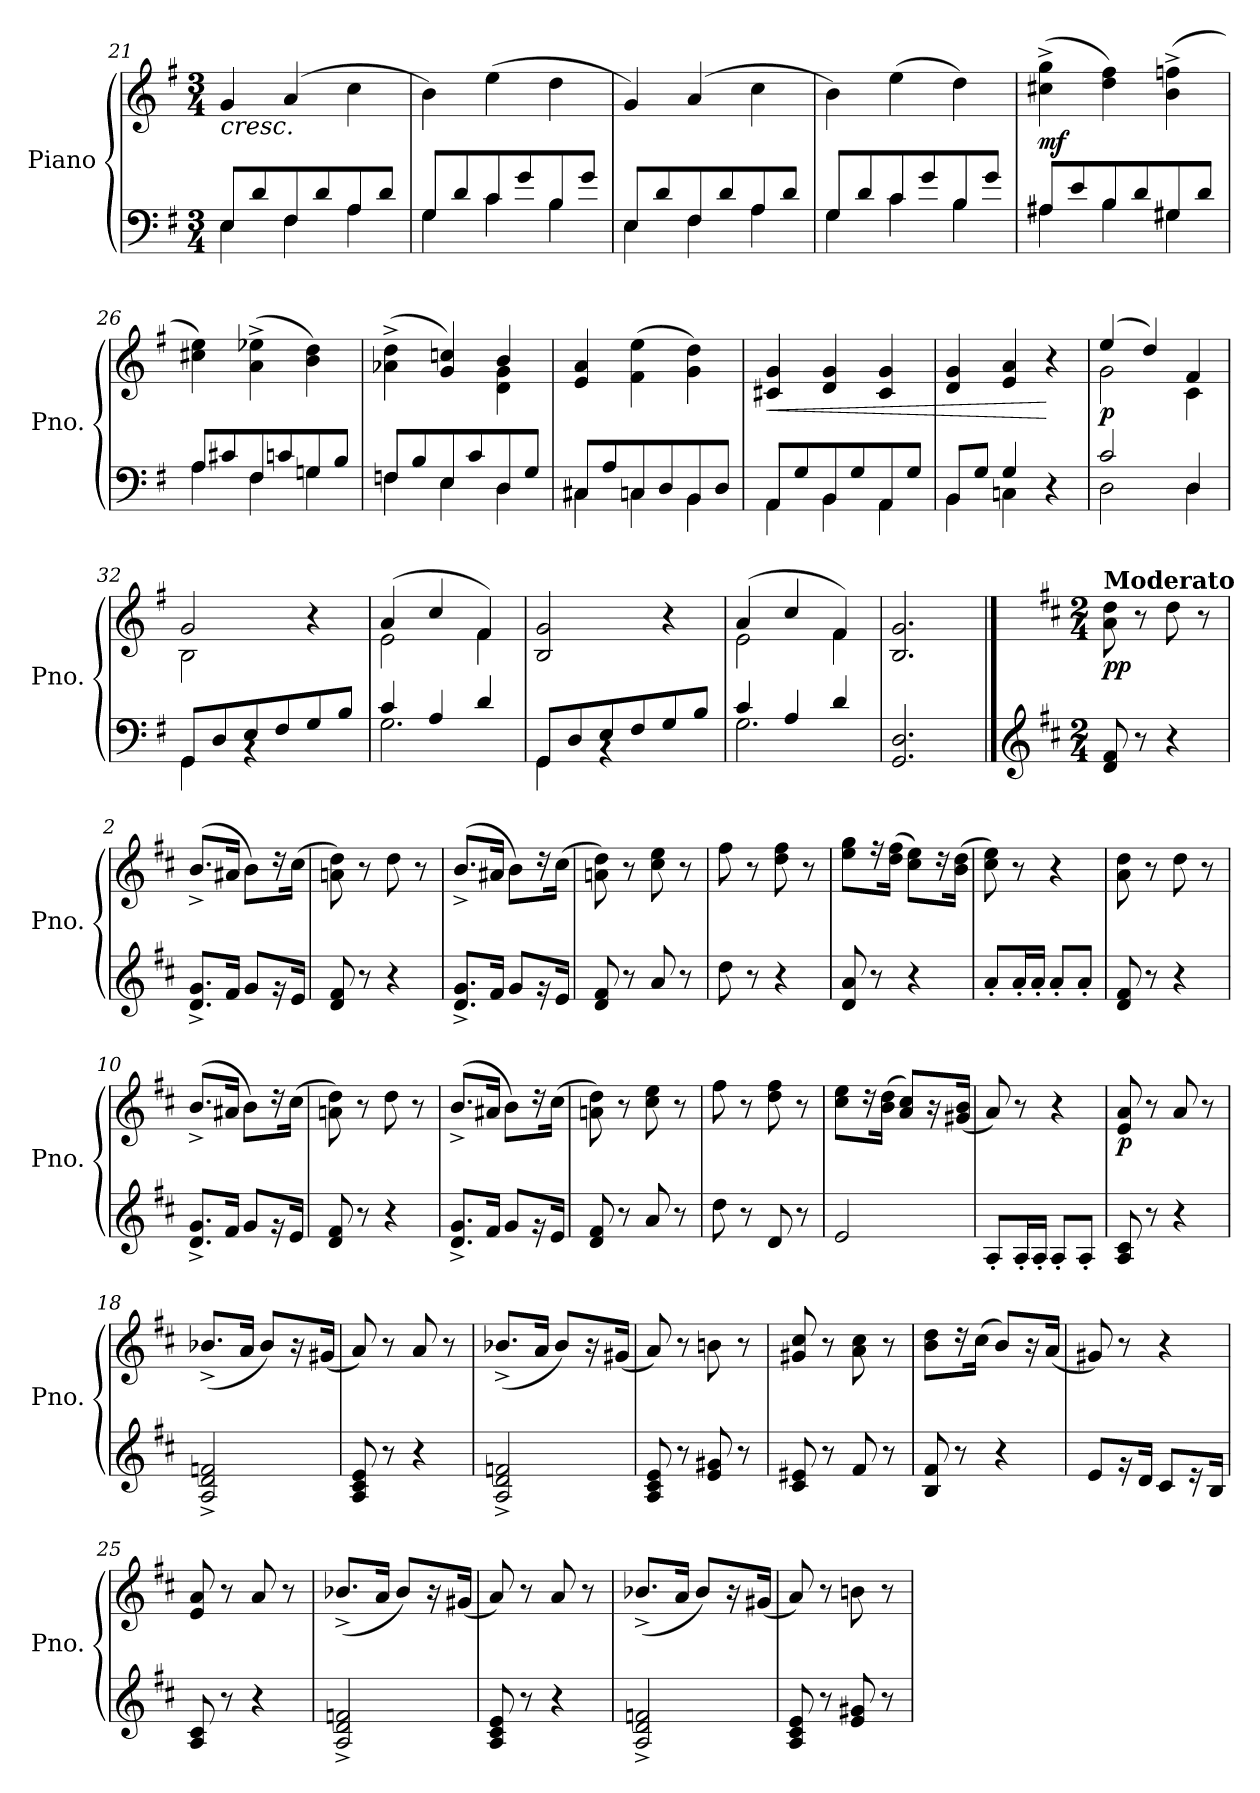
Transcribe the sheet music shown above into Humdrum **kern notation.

**kern	**kern	**dynam
*part1	*part1	*part1
*staff2	*staff1	*staff1/2
*I"Piano	*	*
*I'Pno.	*	*
*clefF4	*clefG2	*
*k[f#]	*k[f#]	*
*M3/4	*M3/4	*
=21	=21	=21
*^	*	*
!	!	!LO:TX:b:i:t=cresc.	!
8E/L	4E\	4g/	.
8d/	.	.	.
8F#/	4F#\	(>4a/	.
8d/	.	.	.
8A/	4A\	4cc\	.
8d/J	.	.	.
=22	=22	=22	=22
8G/L	4G\	4b\)	.
8d/	.	.	.
8c/	4c\	(>4ee\	.
8g/	.	.	.
8B/	4B\	4dd\	.
8g/J	.	.	.
=23	=23	=23	=23
8E/L	4E\	4g/)	.
8d/	.	.	.
8F#/	4F#\	(>4a/	.
8d/	.	.	.
8A/	4A\	4cc\	.
8d/J	.	.	.
=24	=24	=24	=24
8G/L	4G\	4b\)	.
8d/	.	.	.
8c/	4c\	(>4ee\	.
8g/	.	.	.
8B/	4B\	4dd\)	.
8g/J	.	.	.
!!LO:LB:g=z
=25	=25	=25	=25
!	!	!	!LO:DY:b
8A#X/L	4A#\	(>4cc#X\^ 4gg\^	mf
8e/	.	.	.
8B/	4B\	4dd\ 4ff#\)	.
8d/	.	.	.
8G#X/	4G#\	(>4b\^ 4ffn\^	.
8d/J	.	.	.
=26	=26	=26	=26
8A/L	4A\	4cc#X\ 4ee\)	.
8c#X/	.	.	.
8F#/	4F#\	(>4a\^ 4ee-X\^	.
8cn/	.	.	.
8Gn/	4G\	4b\ 4dd\)	.
8B/J	.	.	.
=27	=27	=27	=27
*	*	*^	*
8Fn/L	4F\	(>4a-X\^ 4dd\^	2ryy	.
8B/	.	.	.	.
8E/	4E\	4g/ 4ccn/)	.	.
8c/	.	.	.	.
8D/	4D\	4b/	4d\ 4g\	.
8G/J	.	.	.	.
*	*	*v	*v	*
=28	=28	=28	=28
8C#X/L	4C#\	4e/ 4a/	.
8A/	.	.	.
8Cn/	4C\	(>4f#\ 4ee\	.
8D/	.	.	.
8BB/	4BB\	4g\ 4dd\)	.
8D/J	.	.	.
=29	=29	=29	=29
!	!	!	!LO:HP:b
8AA/L	4AA\	4c#X/ 4g/	<
8G/	.	.	.
8BB/	4BB\	4d/ 4g/	.
8G/	.	.	.
8AA/	4AA\	4c#/ 4g/	.
8G/J	.	.	.
!!LO:LB:g=z
=30	=30	=30	=30
8BB/L	4BB\	4d/ 4g/	.
8G/J	.	.	.
4G/	4Cn\	4e/ 4a/	.
4r	4ryy	4r	[
=31	=31	=31	=31
*	*	*^	*
!	!	!	!	!LO:DY:b
2c/	2D\	(>4ee/	2g\	p
.	.	4dd/)	.	.
4D/	4D\	4f#/	4c\	.
=32	=32	=32	=32	=32
8GG/L	4GG\	2g/	2B\	.
8D/	.	.	.	.
8E/	4rBB	.	.	.
8F#/	.	.	.	.
8G/	4ryy	4r	4ryy	.
8B/J	.	.	.	.
=33	=33	=33	=33	=33
4c/	2.G\	(>4a/	2e\	.
4A/	.	4cc/	.	.
4d/	.	4f#/)	4f#\	.
*	*	*v	*v	*
=34	=34	=34	=34
8GG/L	4GG\	2B/ 2g/	.
8D/	.	.	.
8E/	4rBB	.	.
8F#/	.	.	.
8G/	4ryy	4r	.
8B/J	.	.	.
=35	=35	=35	=35
*	*	*^	*
4c/	2.G\	(>4a/	2e\	.
4A/	.	4cc/	.	.
4d/	.	4f#/)	4f#\	.
*v	*v	*	*	*
*	*v	*v	*
=36	=36	=36
2.GG/ 2.D/	2.B/ 2.g/	.
!!LO:PB:g=z
==1	==1	==1
*clefG2	*	*
*k[f#c#]	*k[f#c#]	*
*M2/4	*M2/4	*
!	!LO:TX:a:B:t=Moderato	!
!	!	!LO:DY:b
8d/ 8f#/	8a\ 8dd\	pp
8r	8r	.
4r	8dd\	.
.	8r	.
=2	=2	=2
8.d/^ 8.g/^L	(>8.b^/L	.
16f#/Jk	16a#X/Jk	.
8g/L	8b\L)	.
16rg	16rdd	.
16e/Jk	(>16cc#\Jk	.
=3	=3	=3
8d/ 8f#/	8an\ 8dd\)	.
8r	8r	.
4r	8dd\	.
.	8r	.
=4	=4	=4
8.d/^ 8.g/^L	(>8.b^/L	.
16f#/Jk	16a#X/Jk	.
8g/L	8b\L)	.
16rg	16rdd	.
16e/Jk	(>16cc#\Jk	.
=5	=5	=5
8d/ 8f#/	8an\ 8dd\)	.
8r	8r	.
8a/	8cc#\ 8ee\	.
8r	8r	.
=6	=6	=6
8dd\	8ff#\	.
8r	8r	.
4r	8dd\ 8ff#\	.
.	8r	.
=7	=7	=7
8d/ 8a/	8ee\ 8gg\L	.
8r	16rff	.
.	(>16dd\ 16ff#\Jk	.
4r	8cc#\ 8ee\L)	.
.	16rdd	.
.	(>16b\ 16dd\Jk	.
!!LO:LB:g=z
=8	=8	=8
8a'/L	8cc#\ 8ee\)	.
16a'/L	8r	.
16a'/JJ	.	.
8a'/L	4r	.
8a'/J	.	.
=9	=9	=9
8d/ 8f#/	8a\ 8dd\	.
8r	8r	.
4r	8dd\	.
.	8r	.
=10	=10	=10
8.d/^ 8.g/^L	(>8.b^/L	.
16f#/Jk	16a#X/Jk	.
8g/L	8b\L)	.
16rg	16rdd	.
16e/Jk	(>16cc#\Jk	.
=11	=11	=11
8d/ 8f#/	8an\ 8dd\)	.
8r	8r	.
4r	8dd\	.
.	8r	.
=12	=12	=12
8.d/^ 8.g/^L	(>8.b^/L	.
16f#/Jk	16a#X/Jk	.
8g/L	8b\L)	.
16rg	16rdd	.
16e/Jk	(>16cc#\Jk	.
=13	=13	=13
8d/ 8f#/	8an\ 8dd\)	.
8r	8r	.
8a/	8cc#\ 8ee\	.
8r	8r	.
=14	=14	=14
8dd\	8ff#\	.
8r	8r	.
8d/	8dd\ 8ff#\	.
8r	8r	.
=15	=15	=15
2e/	8cc#\ 8ee\L	.
.	16rdd	.
.	(<16b\ 16dd\Jk	.
.	8a/ 8cc#/L)	.
.	16r	.
.	(<16g#X/ 16b/Jk	.
=16	=16	=16
8A'/L	8a/)	.
16A'/L	8r	.
16A'/JJ	.	.
8A'/L	4r	.
8A'/J	.	.
=17	=17	=17
!	!	!LO:DY:b
8A/ 8c#/	8e/ 8a/	p
8r	8r	.
4r	8a/	.
.	8r	.
!!LO:LB:g=z
=18	=18	=18
2A/^ 2d/^ 2fn/^	(<8.b-X^/L	.
.	16a/Jk	.
.	8b-/L)	.
.	16r	.
.	(<16g#X/Jk	.
=19	=19	=19
8A/ 8c#/ 8e/	8a/)	.
8r	8r	.
4r	8a/	.
.	8r	.
=20	=20	=20
2A/^ 2d/^ 2fn/^	(<8.b-X^/L	.
.	16a/Jk	.
.	8b-/L)	.
.	16r	.
.	(<16g#X/Jk	.
=21	=21	=21
8A/ 8c#/ 8e/	8a/)	.
8r	8r	.
8e/ 8g#X/	8bn\	.
8r	8r	.
=22	=22	=22
8c#/ 8e#X/	8g#X/ 8cc#/	.
8r	8r	.
8f#/	8a\ 8cc#\	.
8r	8r	.
=23	=23	=23
8B/ 8f#/	8b\ 8dd\L	.
8r	16rdd	.
.	(>16cc#\Jk	.
4r	8b/L)	.
.	16r	.
.	(<16a/Jk	.
=24	=24	=24
8e/L	8g#X/)	.
16rg	8r	.
16d/Jk	.	.
8c#/L	4r	.
16re	.	.
16B/Jk	.	.
=25	=25	=25
8A/ 8c#/	8e/ 8a/	.
8r	8r	.
4r	8a/	.
.	8r	.
=26	=26	=26
2A/^ 2d/^ 2fn/^	(<8.b-X^/L	.
.	16a/Jk	.
.	8b-/L)	.
.	16r	.
.	(<16g#X/Jk	.
!!LO:LB:g=z
=27	=27	=27
8A/ 8c#/ 8e/	8a/)	.
8r	8r	.
4r	8a/	.
.	8r	.
=28	=28	=28
2A/^ 2d/^ 2fn/^	(<8.b-X^/L	.
.	16a/Jk	.
.	8b-/L)	.
.	16r	.
.	(<16g#X/Jk	.
=29	=29	=29
8A/ 8c#/ 8e/	8a/)	.
8r	8r	.
8e/ 8g#X/	8bn\	.
8r	8r	.
=	=	=
*-	*-	*-
